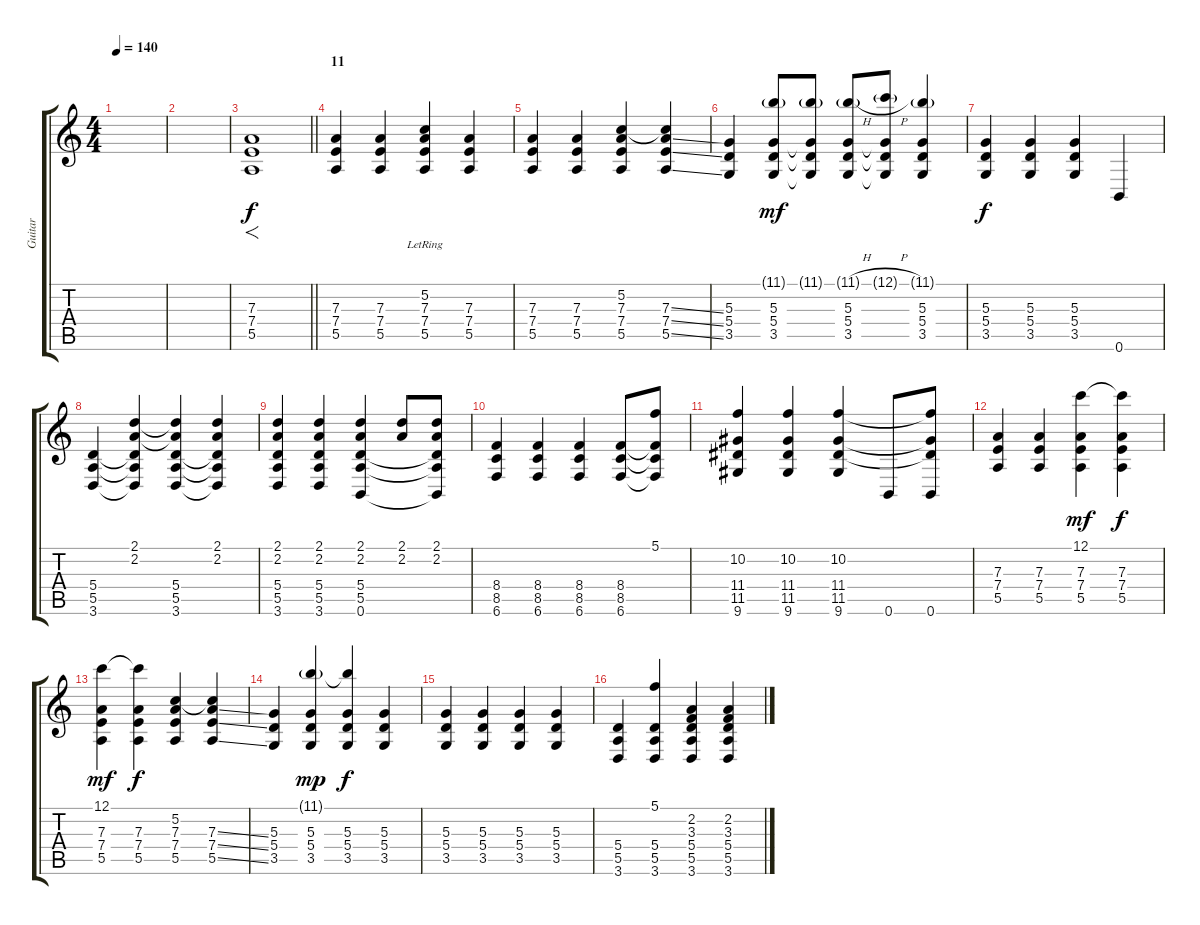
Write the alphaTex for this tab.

\track ("Guitar" "Guitar") {instrument distortionguitar}
\staff {score tabs}
\tuning (C4 G3 D3 A2 E2 B1) {hide}
\ts (4 4)
\tempo 140
\clef g2
\ks c
|
|
\barLineRight lightlight
(7.3 7.4 5.5).1{f} |
\section ("" "11")
(7.3 7.4 5.5).4 (7.3 7.4 5.5).4 (5.2{lr} 7.3 7.4 5.5).4 (7.3 7.4 5.5).4 |
(7.3 7.4 5.5).4 (7.3 7.4 5.5).4 (5.2 7.3 7.4 5.5).4 (5.2{t} 7.3{ss} 7.4{ss} 5.5{ss}).4 |
(5.3 5.4 3.5).4 (11.1{g} 5.3 5.4 3.5).8{dy mf} (11.1{g} 5.3{t} 5.4{t} 3.5{t}).8 (11.1{h g} 5.3 5.4 3.5).8 (12.1{h g} 5.3{t} 5.4{t} 3.5{t}).8 (11.1{g} 5.3 5.4 3.5).4 |
(5.3 5.4 3.5).4{dy f} (5.3 5.4 3.5).4 (5.3 5.4 3.5).4 0.6.4 |
(5.4 5.5 3.6).4 (2.1 2.2 5.4{t} 5.5{t} 3.6{t}).4 (2.1{t} 2.2{t} 5.4 5.5 3.6).4 (2.1 2.2 5.4{t} 5.5{t} 3.6{t}).4 |
(2.1 2.2 5.4 5.5 3.6).4 (2.1 2.2 5.4 5.5 3.6).4 (2.1 2.2 5.4 5.5 0.6).4 (2.1 2.2).8 (2.1 2.2 5.4{t} 5.5{t} 0.6{t}).8 |
(8.4 8.5 6.6).4 (8.4 8.5 6.6).4 (8.4 8.5 6.6).4 (8.4 8.5 6.6).8 (5.1 8.4{t} 8.5{t} 6.6{t}).8 |
(10.2 11.4 11.5 9.6).4 (10.2 11.4 11.5 9.6).4 (10.2 11.4 11.5 9.6).4 0.6.8 (10.2{t} 11.4{t} 11.5{t} 0.6).8 |
(7.3 7.4 5.5).4 (7.3 7.4 5.5).4 (12.1 7.3 7.4 5.5).4{dy mf} (12.1{t} 7.3 7.4 5.5).4{dy f} |
(12.1 7.3 7.4 5.5).4{dy mf} (12.1{t} 7.3 7.4 5.5).4{dy f} (5.2 7.3 7.4 5.5).4 (5.2{t} 7.3{ss} 7.4{ss} 5.5{ss}).4 |
(5.3 5.4 3.5).4 (11.1{g} 5.3 5.4 3.5).4{dy mp} (11.1{t} 5.3 5.4 3.5).4{dy f} (5.3 5.4 3.5).4 |
(5.3 5.4 3.5).4 (5.3 5.4 3.5).4 (5.3 5.4 3.5).4 (5.3 5.4 3.5).4 |
(5.4 5.5 3.6).4 (5.1 5.4 5.5 3.6).4 (2.2 3.3 5.4 5.5 3.6).4 (2.2 3.3 5.4 5.5 3.6).4
